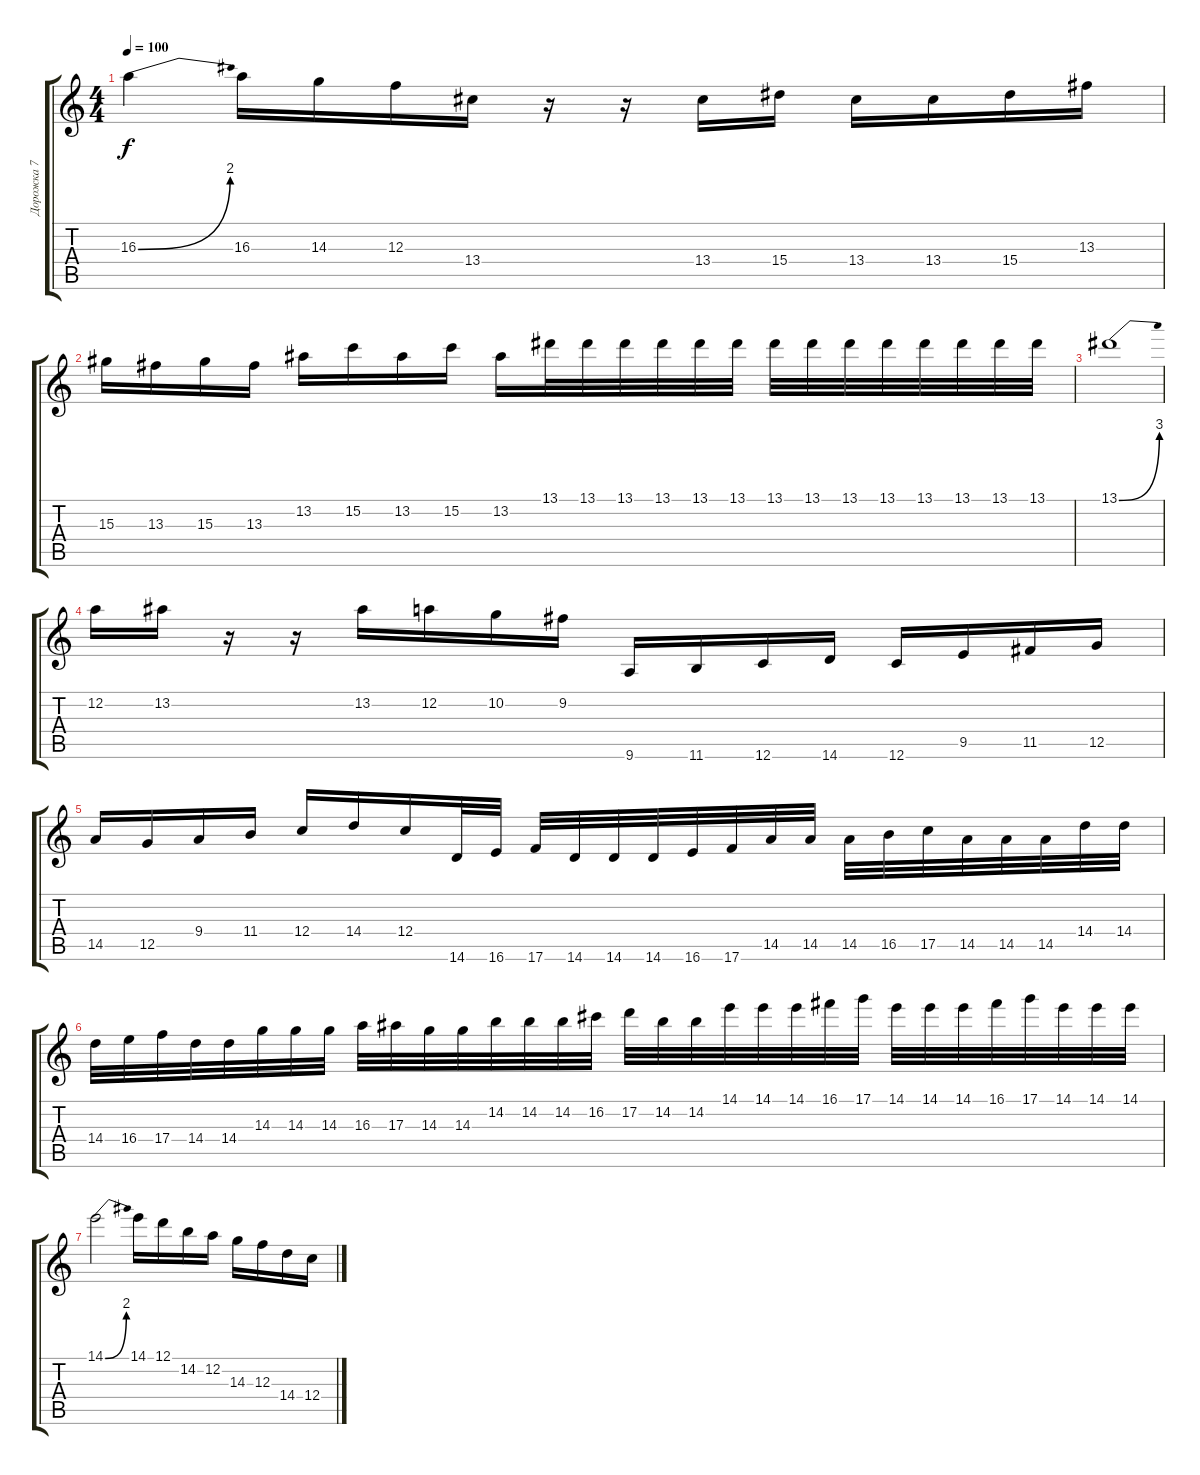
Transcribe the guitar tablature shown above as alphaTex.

\track ("Дорожка 7" "Дорожка 7") {instrument distortionguitar}
\staff {score tabs}
\tuning (D4 A3 F3 C3 G2 C2) {hide}
\ts (4 4)
\tempo 100
\clef g2
\ks c
16.3{be (bend 0 0 60 8)}.4{dy f} 16.3.16 14.3.16 12.3.16 13.4.16 r.16 r.16 13.4.16 15.4.16 13.4.16 13.4.16 15.4.16 13.3.16 |
15.3.16 13.3.16 15.3.16 13.3.16 13.2.16 15.2.16 13.2.16 15.2.16 13.2.16 13.1.32 13.1.32 13.1.32 13.1.32 13.1.32 13.1.32 13.1.32 13.1.32 13.1.32 13.1.32 13.1.32 13.1.32 13.1.32 13.1.32 |
13.1{be (bend 0 0 60 12)}.1 |
12.2.16 13.2.16 r.16 r.16 13.2.16 12.2.16 10.2.16 9.2.16 9.6.16 11.6.16 12.6.16 14.6.16 12.6.16 9.5.16 11.5.16 12.5.16 |
14.5.16 12.5.16 9.4.16 11.4.16 12.4.16 14.4.16 12.4.16 14.6.32 16.6.32 17.6.32 14.6.32 14.6.32 14.6.32 16.6.32 17.6.32 14.5.32 14.5.32 14.5.32 16.5.32 17.5.32 14.5.32 14.5.32 14.5.32 14.4.32 14.4.32 |
14.4.32 16.4.32 17.4.32 14.4.32 14.4.32 14.3.32 14.3.32 14.3.32 16.3.32 17.3.32 14.3.32 14.3.32 14.2.32 14.2.32 14.2.32 16.2.32 17.2.32 14.2.32 14.2.32 14.1.32 14.1.32 14.1.32 16.1.32 17.1.32 14.1.32 14.1.32 14.1.32 16.1.32 17.1.32 14.1.32 14.1.32 14.1.32 |
14.1{be (bend 0 0 60 8)}.2 14.1.16 12.1.16 14.2.16 12.2.16 14.3.16 12.3.16 14.4.16 12.4.16
